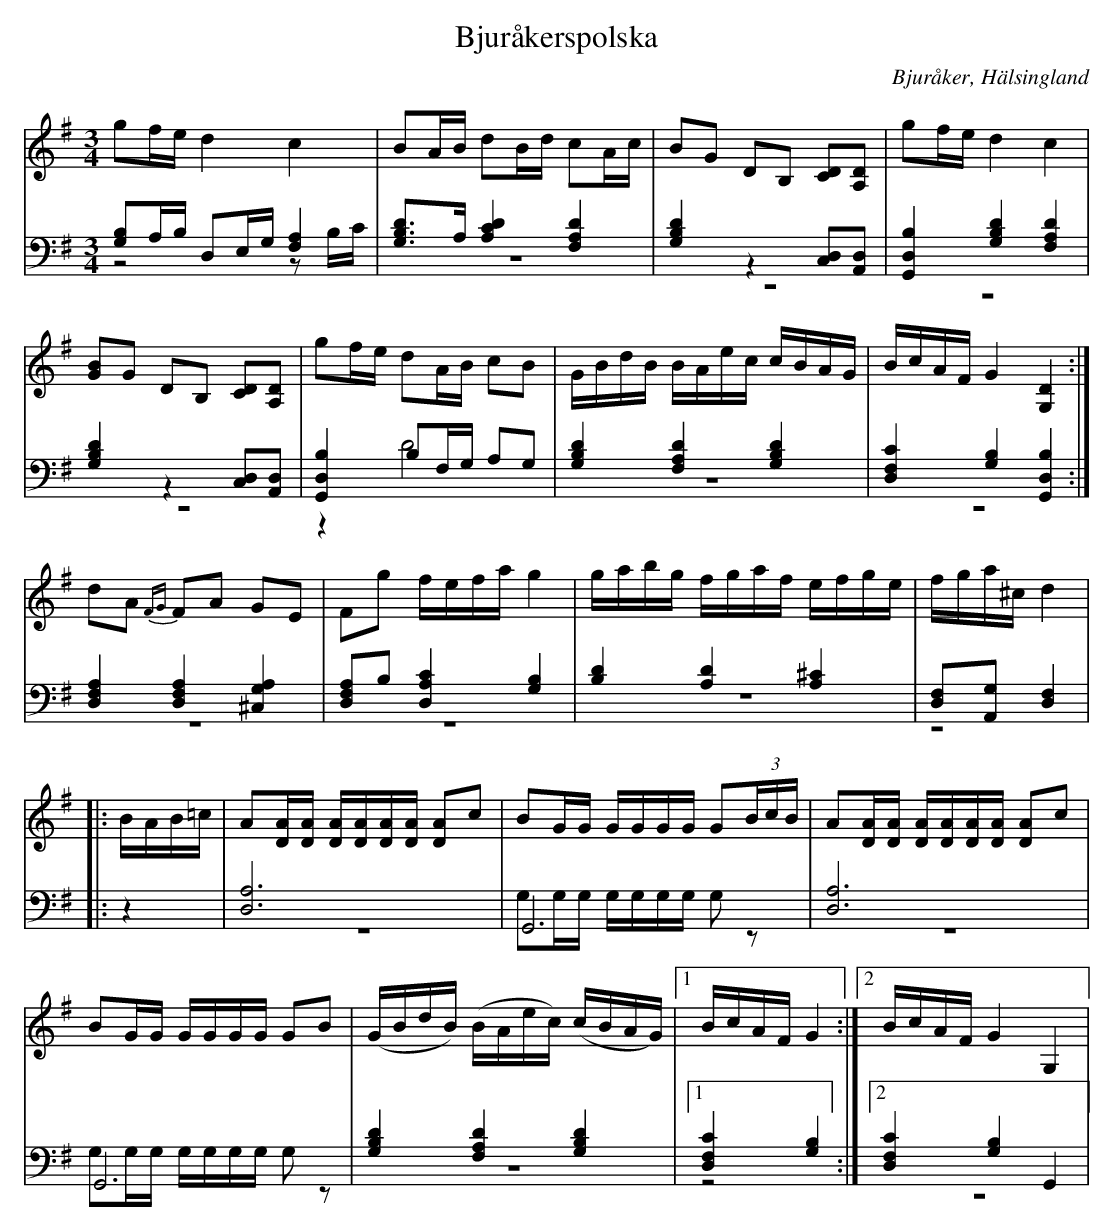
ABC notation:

X:1
T: Bjuråkerspolska
O: Bjuråker, Hälsingland
M: 3/4
L: 1/8
K: G
V:1
V:2
V:3 merge
V:1
gf/e/ d2 c2|BA/B/ dB/d/ cA/c/| BG DB, [CD][A,D]|gf/e/ d2 c2|
[GB]G DB, [CD][A,D] |gf/e/ dA/B/ cB|G/B/d/B/ B/A/e/c/ c/B/A/G/|B/c/A/F/ G2 [G,2D2]:|
dA {FG}FA GE|Fg f/e/f/a/ g2|g/a/b/g/ f/g/a/f/ e/f/g/e/ |f/g/a/^c/ d2 |
|:B/A/B/=c/|A[D/A/][D/A/] [D/A/][D/A/][D/A/][D/A/] [DA]c|BG/G/ G/G/G/G/ G(3B/c/B/|A[D/A/][D/A/] [D/A/][D/A/][D/A/][D/A/] [DA]c|
BG/G/ G/G/G/G/ GB|(G/B/d/B/) (B/A/e/c/) (c/B/A/G/)|1 B/c/A/F/ G2:|2 B/c/A/F/ G2 G,2|
V:2 clef=bass
[G,B,]A,/B,/ D,E,/G,/ [F,2A,2]|[G,B,D]>A, [A,2C2D2] [F,2A,2 D2]|[G,2B,2D2] z2 [C,D,][A,,D,]|[G,,2D,2B,2] [G,2B,2D2] [F,2A,2 D2]|
[G,2B,2D2] z2 [C,D,][A,,D,]|[G,,2D,2B,2] B,F,/G,/ A,G,|[G,2B,2D2] [F,2A,2 D2] [G,2B,2D2]|[D,2F,2C2] [G,2B,2][G,,2D,2B,2]:|
[D,2F,2A,2] [D,2F,2A,2] [^C,2G,2A,2]|[D,F,A,]B, [D,2A,2C2] [G,2B,2]|[B,2D2] [A,2D2] [A,2^C2]|[D,F,][A,,G,] [D,2F,2]|
|:z2|[D,6A,6]|G,,6|[D,6A,6]|
G,,6|[G,2B,2D2] [F,2A,2 D2] [G,2B,2D2]|1 [D,2F,2C2] [G,2B,2] :|2 [D,2F,2C2] [G,2B,2] G,,2|
V:3  clef=bass
z4 z2/B,/C/|z6|z6|z6|
z6 |z2 D4|z6|z6:|
z6|z6|z6|z4|
|:z2|z6|G,G,/G,/ G,/G,/G,/G,/ G,z|z6 |
G,G,/G,/ G,/G,/G,/G,/ G,z|z6|1 z4:|2 z6|
